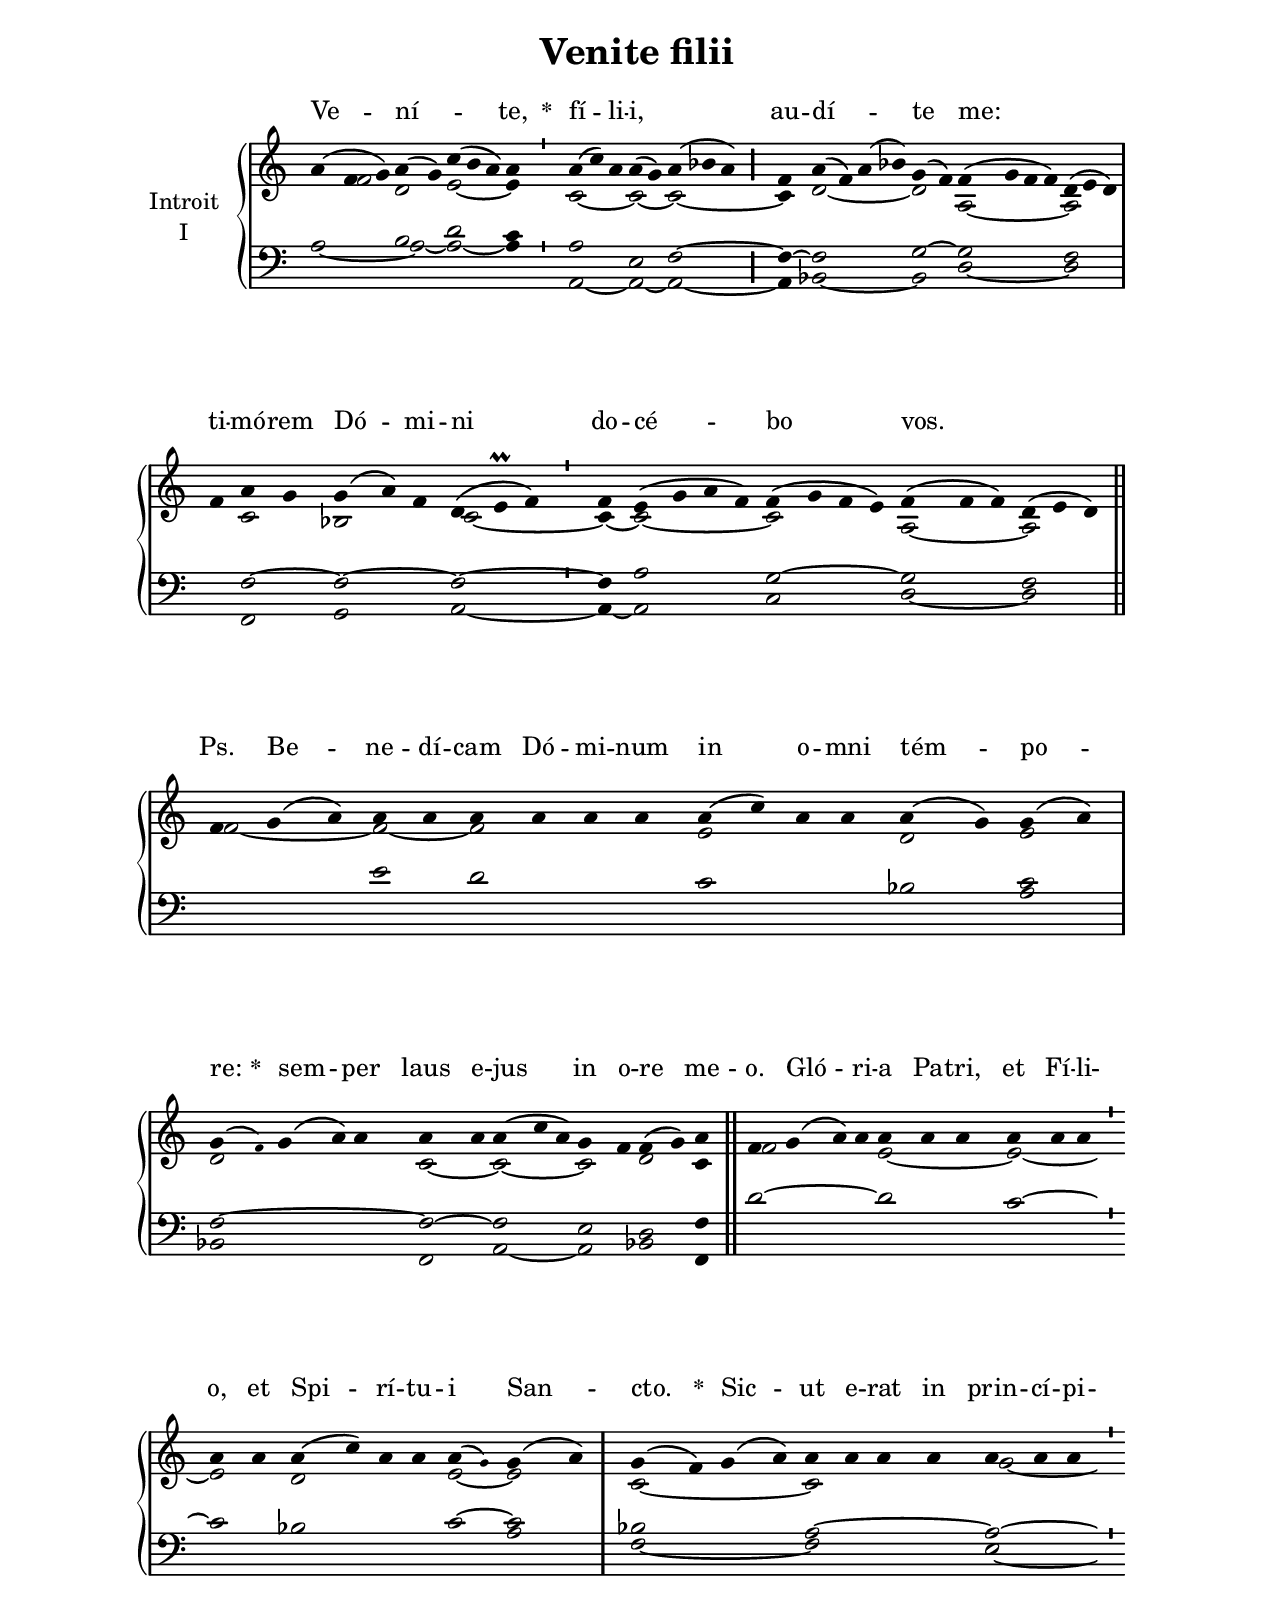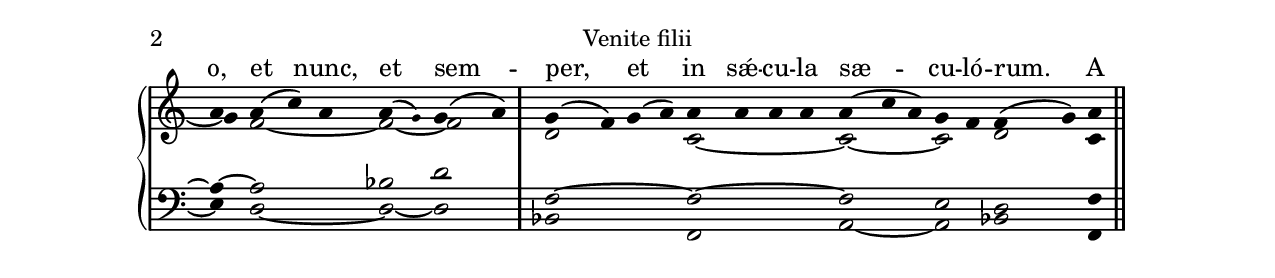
\version "2.18"
\include "gregorian.ly"
\include "noh2.ily"


%Page reference: page iii.340
%(volume.page)

global = {
 \key a \minor
 \cadenzaOn 
}

\header {
  title = \markup \center-column {"Venite filii" \vspace #1 }
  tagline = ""
  composer = ""
}

\paper {
 #(include-special-characters)
  oddHeaderMarkup = \markup \fill-line {
    \line {}
    \center-column {
      \on-the-fly #first-page     " "
      \on-the-fly #not-first-page "Venite filii"
    }
    \line { \on-the-fly #print-page-number-check-first \fromproperty #'page:page-number-string }
  }
  evenHeaderMarkup = \markup \fill-line {
    \line { \on-the-fly #print-page-number-check-first \fromproperty #'page:page-number-string }
    \center-column { "Venite filii" }
    \line {}
  }
}

chantText = \lyricmode {
Ve -- ní -- _ te, 
\set stanza = " * " fí -- li -- i, _ 
au -- dí -- _ te me: _ 
ti -- mó -- rem Dó -- mi -- ni do -- cé -- bo vos. _ Ps. 
Be -- ne -- dí -- cam Dó -- mi -- num in o -- mni tém -- po -- re: 
\set stanza = " * " 
sem -- per laus e -- jus in o -- re me -- o. 
Gló -- ri -- a Pa -- tri, et Fí -- li -- o, et Spi -- rí -- tu -- i San -- cto. 
\set stanza = " * " 
Sic -- ut e -- rat in prin -- cí -- pi -- o, et nunc, et sem -- per, 
et in sǽ -- cu -- la sæ -- cu -- ló -- rum. A -- men. }

chantMusic = {
\tieDown   a'4 ( f'4 g'4) a'4 ( g'4) c''4 ( b'4 a'4) a'4 \divisioMinima
 a'4 ( c''4) a'4  a'4 ( g'4) a'4 ( bes'4 a'4) \divisioMaior
 f'4  a'4 ( f'4) a'4 ( bes'4) g'4 ( f'4) f'4 ( g'4 f'4 f'4) d'4 ( e'4 d'4) \divisioMaxima
 f'4 a'4 g'4 g'4 ( a'4) f'4 d'4 ( e'\prall f'4) \divisioMinima
 f'4 e'4 ( g'4 a'4 f'4) f'4 ( g'4 f'4 e'4) f'4 ( f'4 f'4) d'4 ( e'4 d'4) \finalis
 f'4 g'4 ( a'4) a'4 a'4 a'4 a'4 a'4 a'4 a'4 ( c''4) a'4 a'4 a'4 ( g'4) g'4 ( a'4) \divisioMaxima
 g'4 ( \once \tweak #'font-size #-4 f' ) g'4 ( a'4) a'4 a'4 a'4 a'4 ( c''4 a'4) g'4 f'4 f'4 ( g'4) a'4 \finalis
 f'4 g'4 ( a'4) a'4 a'4 a'4 a'4 a'4 a'4 a'4 \divisioMinima
 a'4 a'4 a'4 ( c''4) a'4 a'4 a'4 ( \once \tweak #'font-size #-4 g' ) g'4 ( a'4) \divisioMaxima
 g'4 ( f'4) g'4 ( a'4) a'4 a'4 a'4 a'4 a'4 a'4 a'4 \divisioMinima
 a'4 a'4 ( c''4) a'4 a'4 ( \once \tweak #'font-size #-4 g' ) g'4 ( a'4) \divisioMaxima
 g'4 ( f'4) g'4 ( a'4) a'4 a'4 a'4 a'4 a'4 ( c''4 a'4) g'4 f'4 f'4 ( g'4) a'4 \finalis

}

altoMusic = {
r4 f'2 d'2 e'2*3/2 ~ e'4 \divisioMinima
c'2*3/2 ~ c'2 ~ c'2*3/2 ~ \divisioMaior
c'4 d'2*4/2 ~ d'2 a2*4/2 ~ a2*3/2 \divisioMaxima
r4 c'2 bes2*3/2 c'2*3/2 ~ \divisioMinima
c'4 ~ c'2*4/2 ~ c'2*4/2 a2*3/2 ~ a2*3/2 \finalis
f'2*3/2 ~ f'2 ~ f'2*4/2 e'2*4/2 d'2 e'2 \divisioMaxima
d'2*5/2 c'2 ~ c'2*3/2 ~ c'2 d'2 c'4 \finalis
f'2*4/2 e'2*3/2 ~ e'2*3/2 ~ \divisioMinima
e'2 d'2*4/2 e'2 ~ e'2 \divisioMaxima
c'2*4/2 ~ c'2*4/2 g'2*3/2 ~ \divisioMinima
g'4 f'2*3/2 ~ f'2 ~ f'2 \divisioMaxima
d'2*4/2 c'2*4/2 ~ c'2*3/2 ~ c'2 d'2 c'4 \finalis
}

tenorMusic = {
r2*3/2 b2 d'2*3/2 c'4 \divisioMinima
a2*3/2 e2 f2*3/2 ~ \divisioMaior
f4 ~ f2*4/2 g2 ~ g2*4/2 f2*3/2 \divisioMaxima
r4 f2 ~ f2*3/2 ~ f2*3/2 ~ \divisioMinima
f4 a2*4/2 g2*4/2 ~ g2*3/2 f2*3/2 \finalis
r2*3/2 e'2 d'2*4/2 c'2*4/2 bes2 c'2 \divisioMaxima
f2*5/2 ~ f2 ~ f2*3/2 e2 d2 f4 \finalis
d'2*4/2 ~ d'2*3/2 c'2*3/2 ~ \divisioMinima
c'2 bes2*4/2 c'2 ~ c'2 \divisioMaxima
bes2*4/2 a2*4/2 ~ a2*3/2 ~ \divisioMinima
a4 ~ a2*3/2 bes2 d'2 \divisioMaxima
f2*4/2 ~ f2*4/2 ~ f2*3/2 e2 d2 f4 \finalis
}

bassMusic = {
a2*3/2 ~ a2 ~ a2*3/2 ~ a4 \divisioMinima
a,2*3/2 ~ a,2 ~ a,2*3/2 ~ \divisioMaior
a,4 bes,2*4/2 ~ bes,2 d2*4/2 ~ d2*3/2 \divisioMaxima
r4 f,2 g,2*3/2 a,2*3/2 ~ \divisioMinima
a,4 ~ a,2*4/2 c2*4/2 d2*3/2 ~ d2*3/2 \finalis
r2*15/2 a2 \divisioMaxima
bes,2*5/2 f,2 a,2*3/2 ~ a,2 bes,2 f,4 \finalis
r2*10/2 \divisioMinima
r2*8/2 a2 \divisioMaxima
f2*4/2 ~ f2*4/2 e2*3/2 ~ \divisioMinima
e4 d2*3/2 ~ d2 ~ d2 \divisioMaxima
bes,2*4/2 f,2*4/2 a,2*3/2 ~ a,2 bes,2 f,4 \finalis
}

voiceLines = {
\voiceLineStyle


}

\score{
  <<
    \new GrandStaff <<
      \set GrandStaff.autoBeaming = ##f
      \set GrandStaff.instrumentName = \markup \center-column {
        "Introit"
        "I"
      }
      \new Staff = up <<
        \new Voice = "chant" {
          \voiceOne \global \chantMusic
        }
        \new Voice {
          \voiceTwo \global \altoMusic
        }
      >>

      \new Staff = down <<
        \clef bass
        \new Voice {
          \voiceOne \global \tenorMusic
        }
        \new Voice {
          \voiceTwo \global \bassMusic
        }
	\new Voice {
        \voiceThree \global \voiceLines
        }
      >>
    >>
    \new Lyrics \lyricsto chant {
      \chantText
    }
  >>
  \layout{
  }
  \midi{
    \tempo 4 = 125
  }
}
